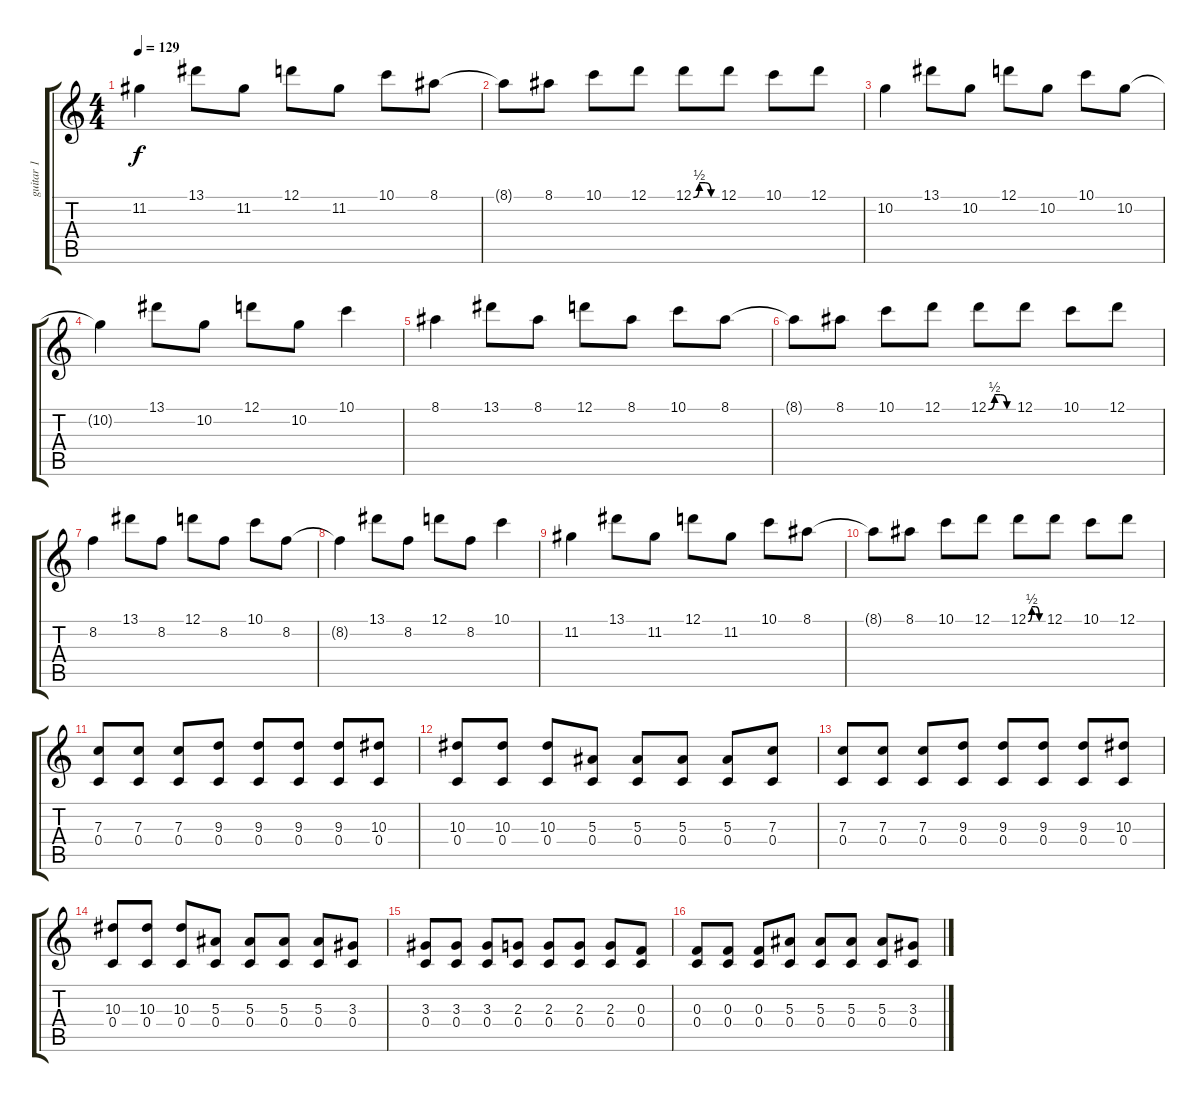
\track ("guitar 1" "guitar 1") {instrument overdrivenguitar}
\staff {score tabs}
\tuning (D4 A3 F3 C3 G2 D2) {hide}
\ts (4 4)
\tempo 129
\clef g2
\ks c
11.2.4{dy f} 13.1.8 11.2.8 12.1.8 11.2.8 10.1.8 8.1.8 |
8.1{t}.8 8.1.8 10.1.8 12.1.8 12.1{be (custom 0 0 15 2 30 2 45 0 60 0)}.8 12.1.8 10.1.8 12.1.8 |
10.2.4 13.1.8 10.2.8 12.1.8 10.2.8 10.1.8 10.2.8 |
10.2{t}.4 13.1.8 10.2.8 12.1.8 10.2.8 10.1.4 |
8.1.4 13.1.8 8.1.8 12.1.8 8.1.8 10.1.8 8.1.8 |
8.1{t}.8 8.1.8 10.1.8 12.1.8 12.1{be (custom 0 0 15 2 30 2 45 0 60 0)}.8 12.1.8 10.1.8 12.1.8 |
8.2.4 13.1.8 8.2.8 12.1.8 8.2.8 10.1.8 8.2.8 |
8.2{t}.4 13.1.8 8.2.8 12.1.8 8.2.8 10.1.4 |
11.2.4 13.1.8 11.2.8 12.1.8 11.2.8 10.1.8 8.1.8 |
8.1{t}.8 8.1.8 10.1.8 12.1.8 12.1{be (custom 0 0 15 2 30 2 45 0 60 0)}.8 12.1.8 10.1.8 12.1.8 |
(7.3 0.4).8{volume 14 instrument overdrivenguitar} (7.3 0.4).8 (7.3 0.4).8 (9.3 0.4).8 (9.3 0.4).8 (9.3 0.4).8 (9.3 0.4).8 (10.3 0.4).8 |
(10.3 0.4).8 (10.3 0.4).8 (10.3 0.4).8 (5.3 0.4).8 (5.3 0.4).8 (5.3 0.4).8 (5.3 0.4).8 (7.3 0.4).8 |
(7.3 0.4).8 (7.3 0.4).8 (7.3 0.4).8 (9.3 0.4).8 (9.3 0.4).8 (9.3 0.4).8 (9.3 0.4).8 (10.3 0.4).8 |
(10.3 0.4).8 (10.3 0.4).8 (10.3 0.4).8 (5.3 0.4).8 (5.3 0.4).8 (5.3 0.4).8 (5.3 0.4).8 (3.3 0.4).8 |
(3.3 0.4).8 (3.3 0.4).8 (3.3 0.4).8 (2.3 0.4).8 (2.3 0.4).8 (2.3 0.4).8 (2.3 0.4).8 (0.3 0.4).8 |
(0.3 0.4).8 (0.3 0.4).8 (0.3 0.4).8 (5.3 0.4).8 (5.3 0.4).8 (5.3 0.4).8 (5.3 0.4).8 (3.3 0.4).8
